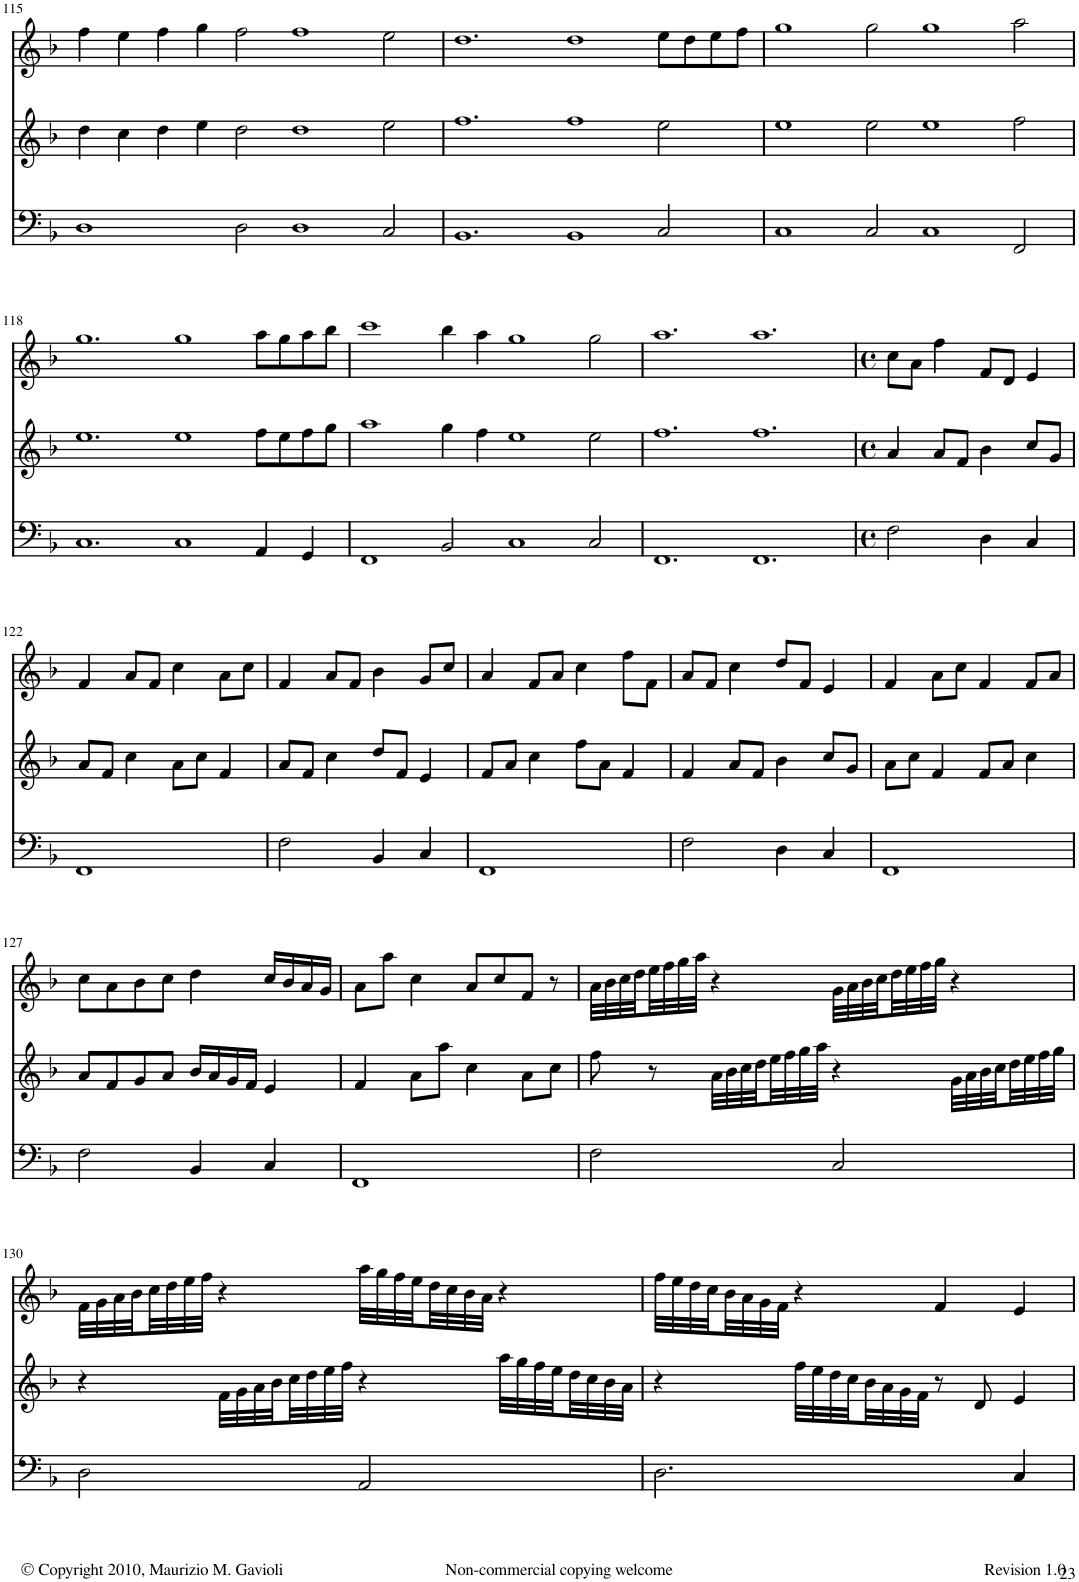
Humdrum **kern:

**kern	**kern	**kern
*part3	*part2	*part1
*staff3	*staff2	*staff1
*I"Basso	*I"Canto II	*I"Canto I
!!LO:PB:g=z
*clefF4	*clefG2	*clefG2
*k[b-]	*k[b-]	*k[b-]
*M6/2	*M6/2	*M6/2
=115	=115	=115
1D	4dd\	4ff\
.	4cc\	4ee\
.	4dd\	4ff\
.	4ee\	4gg\
2D\	2dd\	2ff\
1D	1dd	1ff
2C/	2ee\	2ee\
=116	=116	=116
1.BB-	1.ff	1.dd
1BB-	1ff	1dd
2C/	2ee\	8ee\L
.	.	8dd\
.	.	8ee\
.	.	8ff\J
=117	=117	=117
1C	1ee	1gg
2C/	2ee\	2gg\
1C	1ee	1gg
2FF/	2ff\	2aa\
!!LO:LB:g=z
=118	=118	=118
1.C	1.ee	1.gg
1C	1ee	1gg
4AA/	8ff\L	8aa\L
.	8ee\	8gg\
4GG/	8ff\	8aa\
.	8gg\J	8bb-\J
=119	=119	=119
1FF	1aa	1ccc
2BB-/	4gg\	4bb-\
.	4ff\	4aa\
1C	1ee	1gg
2C/	2ee\	2gg\
=120	=120	=120
1.FF	1.ff	1.aa
1.FF	1.ff	1.aa
=121	=121	=121
*M4/4	*M4/4	*M4/4
*met(c)	*met(c)	*met(c)
2F\	4a/	8cc\L
.	.	8a\J
.	8a/L	4ff\
.	8f/J	.
4D\	4b-\	8f/L
.	.	8d/J
4C/	8cc/L	4e/
.	8g/J	.
!!LO:LB:g=z
=122	=122	=122
1FF	8a/L	4f/
.	8f/J	.
.	4cc\	8a/L
.	.	8f/J
.	8a\L	4cc\
.	8cc\J	.
.	4f/	8a\L
.	.	8cc\J
=123	=123	=123
2F\	8a/L	4f/
.	8f/J	.
.	4cc\	8a/L
.	.	8f/J
4BB-/	8dd/L	4b-\
.	8f/J	.
4C/	4e/	8g/L
.	.	8cc/J
=124	=124	=124
1FF	8f/L	4a/
.	8a/J	.
.	4cc\	8f/L
.	.	8a/J
.	8ff\L	4cc\
.	8a\J	.
.	4f/	8ff\L
.	.	8f\J
=125	=125	=125
2F\	4f/	8a/L
.	.	8f/J
.	8a/L	4cc\
.	8f/J	.
4D\	4b-\	8dd/L
.	.	8f/J
4C/	8cc/L	4e/
.	8g/J	.
=126	=126	=126
1FF	8a\L	4f/
.	8cc\J	.
.	4f/	8a\L
.	.	8cc\J
.	8f/L	4f/
.	8a/J	.
.	4cc\	8f/L
.	.	8a/J
!!LO:LB:g=z
=127	=127	=127
2F\	8a/L	8cc\L
.	8f/	8a\
.	8g/	8b-\
.	8a/J	8cc\J
4BB-/	16b-/LL	4dd\
.	16a/	.
.	16g/	.
.	16f/JJ	.
4C/	4e/	16cc/LL
.	.	16b-/
.	.	16a/
.	.	16g/JJ
=128	=128	=128
1FF	4f/	8a\L
.	.	8aa\J
.	8a\L	4cc\
.	8aa\J	.
.	4cc\	8a/L
.	.	8cc/
.	8a\L	8f/J
.	8cc\J	8r
=129	=129	=129
2F\	8ff\	32a\LLL
.	.	32b-\
.	.	32cc\
.	.	32dd\
.	8r	32ee\
.	.	32ff\
.	.	32gg\
.	.	32aa\JJJ
.	32a\LLL	4r
.	32b-\	.
.	32cc\	.
.	32dd\	.
.	32ee\	.
.	32ff\	.
.	32gg\	.
.	32aa\JJJ	.
2C/	4r	32g\LLL
.	.	32a\
.	.	32b-\
.	.	32cc\
.	.	32dd\
.	.	32ee\
.	.	32ff\
.	.	32gg\JJJ
.	32g\LLL	4r
.	32a\	.
.	32b-\	.
.	32cc\	.
.	32dd\	.
.	32ee\	.
.	32ff\	.
.	32gg\JJJ	.
!!LO:LB:g=z
=130	=130	=130
2D\	4r	32f\LLL
.	.	32g\
.	.	32a\
.	.	32b-\
.	.	32cc\
.	.	32dd\
.	.	32ee\
.	.	32ff\JJJ
.	32f\LLL	4r
.	32g\	.
.	32a\	.
.	32b-\	.
.	32cc\	.
.	32dd\	.
.	32ee\	.
.	32ff\JJJ	.
2AA/	4r	32aa\LLL
.	.	32gg\
.	.	32ff\
.	.	32ee\
.	.	32dd\
.	.	32cc\
.	.	32b-\
.	.	32a\JJJ
.	32aa\LLL	4r
.	32gg\	.
.	32ff\	.
.	32ee\	.
.	32dd\	.
.	32cc\	.
.	32b-\	.
.	32a\JJJ	.
=131	=131	=131
2.D\	4r	32ff\LLL
.	.	32ee\
.	.	32dd\
.	.	32cc\
.	.	32b-\
.	.	32a\
.	.	32g\
.	.	32f\JJJ
.	32ff\LLL	4r
.	32ee\	.
.	32dd\	.
.	32cc\	.
.	32b-\	.
.	32a\	.
.	32g\	.
.	32f\JJJ	.
.	8r	4f/
.	8d/	.
4C/	4e/	4e/
=	=	=
*-	*-	*-
